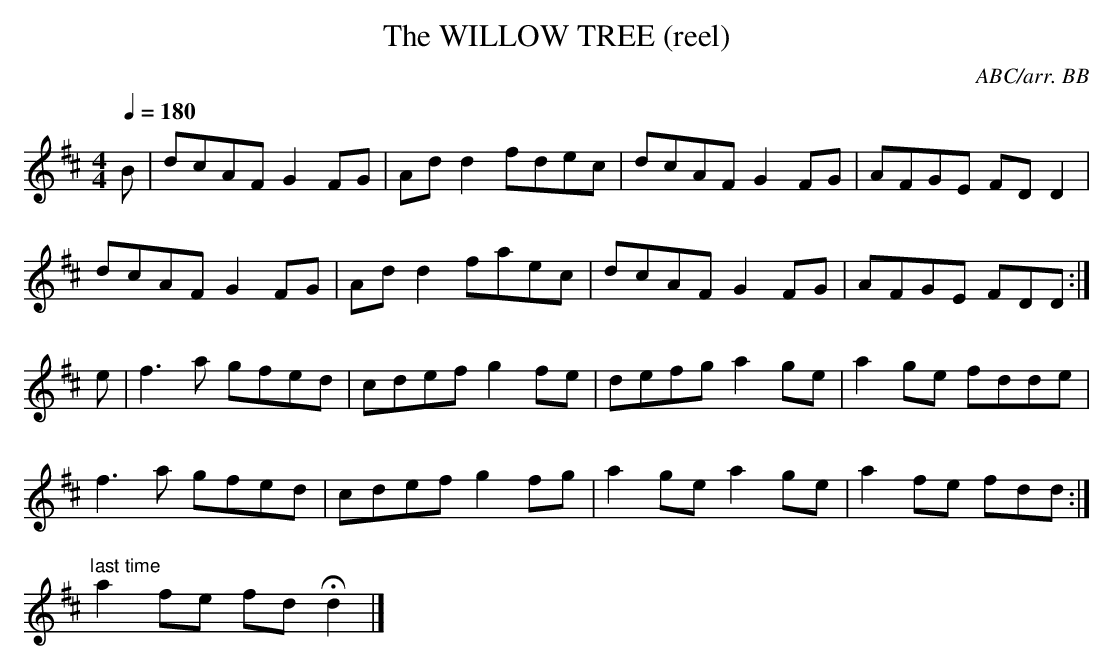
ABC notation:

X:1
T:WILLOW TREE (reel), The
C:ABC/arr. BB
Q:1/4=180
L:1/8
M:4/4
K:D
B|dcAF G2 FG|Add2 fdec|dcAF G2 FG|AFGE FD D2|
dcAF G2 FG|Add2 faec|dcAF G2 FG|AFGE FDD :|
e|f3a gfed|cdef g2 fe|defg a2 ge|a2 ge fdde|
f3a gfed|cdef g2 fg|a2ge a2 ge|a2fe fdd :|
"last time"a2fe fdHd2|]
